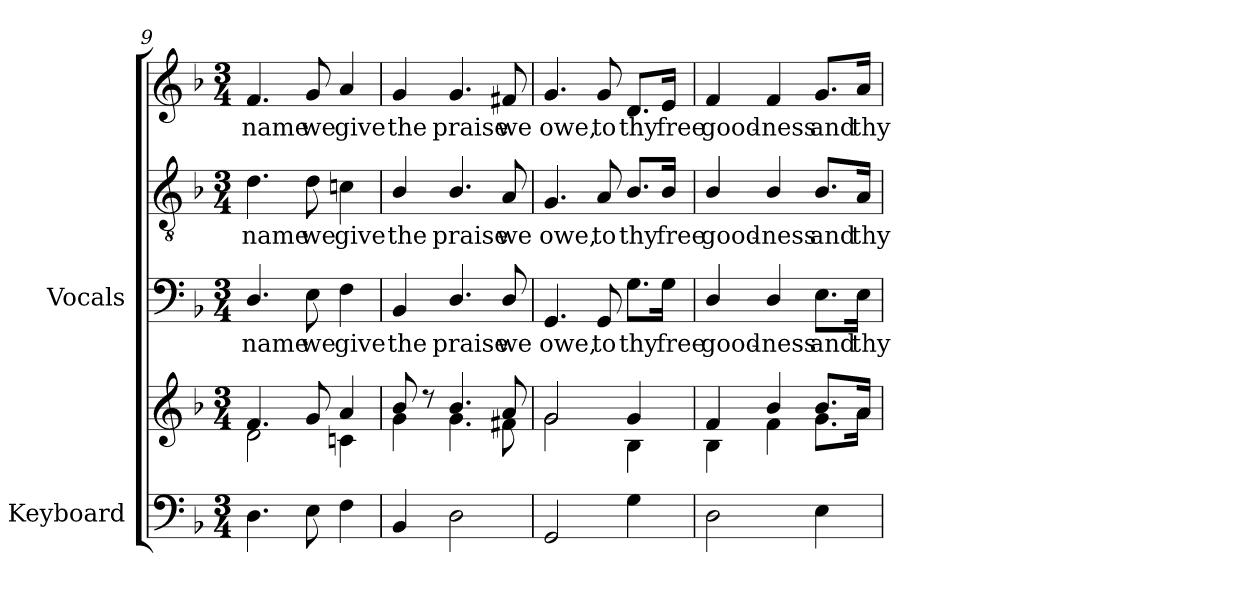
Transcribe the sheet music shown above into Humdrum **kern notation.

**kern	**kern	**kern	**text	**kern	**text	**kern	**text
*part2	*part2	*part1	*part1	*part1	*part1	*part1	*part1
*staff5	*staff4	*staff3	*staff3	*staff2	*staff2	*staff1	*staff1
*I"Keyboard	*	*I"Vocals	*	*	*	*	*
*I'Kbd.	*	*	*	*	*	*	*
*clefF4	*clefG2	*clefF4	*	*clefGv2	*	*clefG2	*
*k[b-]	*k[b-]	*k[b-]	*	*k[b-]	*	*k[b-]	*
*d:	*d:	*d:	*	*d:	*	*d:	*
*M3/4	*M3/4	*M3/4	*	*M3/4	*	*M3/4	*
=9	=9	=9	=9	=9	=9	=9	=9
*	*^	*	*	*	*	*	*
!	!	!	!	!LO:LY:b:color=#000000	!	!	!	!
!	!	!	!	!	!	!LO:LY:b:color=#000000	!	!
!	!	!	!	!	!	!	!	!LO:LY:b:color=#000000
4.Di\	4.fi/	2di\	4.Di/	name	4.di\	name	4.fi/	name
!	!	!	!	!LO:LY:b:color=#000000	!	!	!	!
!	!	!	!	!	!	!LO:LY:b:color=#000000	!	!
!	!	!	!	!	!	!	!	!LO:LY:b:color=#000000
8Ei\	8gi/	.	8Ei\	we	8di\	we	8gi/	we
!	!	!	!	!LO:LY:b:color=#000000	!	!	!	!
!	!	!	!	!	!	!LO:LY:b:color=#000000	!	!
!	!	!	!	!	!	!	!	!LO:LY:b:color=#000000
4Fi\	4ai/	4cni\	4Fi\	give	4cni\	give	4ai/	give
!!LO:PB:g=z
=10	=10	=10	=10	=10	=10	=10	=10	=10
!	!	!	!	!LO:LY:b:color=#000000	!	!	!	!
!	!	!	!	!	!	!LO:LY:b:color=#000000	!	!
!	!	!	!	!	!	!	!	!LO:LY:b:color=#000000
4BB-i/	8b-i/	4gi\	4BB-i/	the	4B-i/	the	4gi/	the
.	8r	.	.	.	.	.	.	.
!	!	!	!	!LO:LY:b:color=#000000	!	!	!	!
!	!	!	!	!	!	!LO:LY:b:color=#000000	!	!
!	!	!	!	!	!	!	!	!LO:LY:b:color=#000000
2Di\	4.b-i/	4.gi\	4.Di/	praise	4.B-i/	praise	4.gi/	praise
!	!	!	!	!LO:LY:b:color=#000000	!	!	!	!
!	!	!	!	!	!	!LO:LY:b:color=#000000	!	!
!	!	!	!	!	!	!	!	!LO:LY:b:color=#000000
.	8ai/	8f#Xi\	8Di/	we	8Ai/	we	8f#Xi/	we
=11	=11	=11	=11	=11	=11	=11	=11	=11
!	!	!	!	!LO:LY:b:color=#000000	!	!	!	!
!	!	!	!	!	!	!LO:LY:b:color=#000000	!	!
!	!	!	!	!	!	!	!	!LO:LY:b:color=#000000
2GGi/	2gi/	2gi\	4.GGi/	owe,	4.Gi/	owe,	4.gi/	owe,
!	!	!	!	!LO:LY:b:color=#000000	!	!	!	!
!	!	!	!	!	!	!LO:LY:b:color=#000000	!	!
!	!	!	!	!	!	!	!	!LO:LY:b:color=#000000
.	.	.	8GGi/	to	8Ai/	to	8gi/	to
!	!	!	!	!LO:LY:b:color=#000000	!	!	!	!
!	!	!	!	!	!	!LO:LY:b:color=#000000	!	!
!	!	!	!	!	!	!	!	!LO:LY:b:color=#000000
4Gi\	4gi/	4B-i\	8.Gi\L	thy	8.B-i/L	thy	8.di/L	thy
!	!	!	!	!LO:LY:b:color=#000000	!	!	!	!
!	!	!	!	!	!	!LO:LY:b:color=#000000	!	!
!	!	!	!	!	!	!	!	!LO:LY:b:color=#000000
.	.	.	16Gi\Jk	free	16B-i/Jk	free	16ei/Jk	free
=12	=12	=12	=12	=12	=12	=12	=12	=12
!	!	!	!	!LO:LY:b:color=#000000	!	!	!	!
!	!	!	!	!	!	!LO:LY:b:color=#000000	!	!
!	!	!	!	!	!	!	!	!LO:LY:b:color=#000000
2Di\	4fi/	4B-i\	4Di/	good-	4B-i/	good-	4fi/	good-
!	!	!	!	!LO:LY:b:color=#000000	!	!	!	!
!	!	!	!	!	!	!LO:LY:b:color=#000000	!	!
!	!	!	!	!	!	!	!	!LO:LY:b:color=#000000
.	4b-i/	4fi\	4Di/	-ness	4B-i/	-ness	4fi/	-ness
!	!	!	!	!LO:LY:b:color=#000000	!	!	!	!
!	!	!	!	!	!	!LO:LY:b:color=#000000	!	!
!	!	!	!	!	!	!	!	!LO:LY:b:color=#000000
4Ei\	8.b-i/L	8.gi\L	8.Ei\L	and	8.B-i/L	and	8.gi/L	and
!	!	!	!	!LO:LY:b:color=#000000	!	!	!	!
!	!	!	!	!	!	!LO:LY:b:color=#000000	!	!
!	!	!	!	!	!	!	!	!LO:LY:b:color=#000000
.	16ai/Jk	16ai\Jk	16Ei\Jk	thy	16Ai/Jk	thy	16ai/Jk	thy
*	*v	*v	*	*	*	*	*	*
=	=	=	=	=	=	=	=
*-	*-	*-	*-	*-	*-	*-	*-
